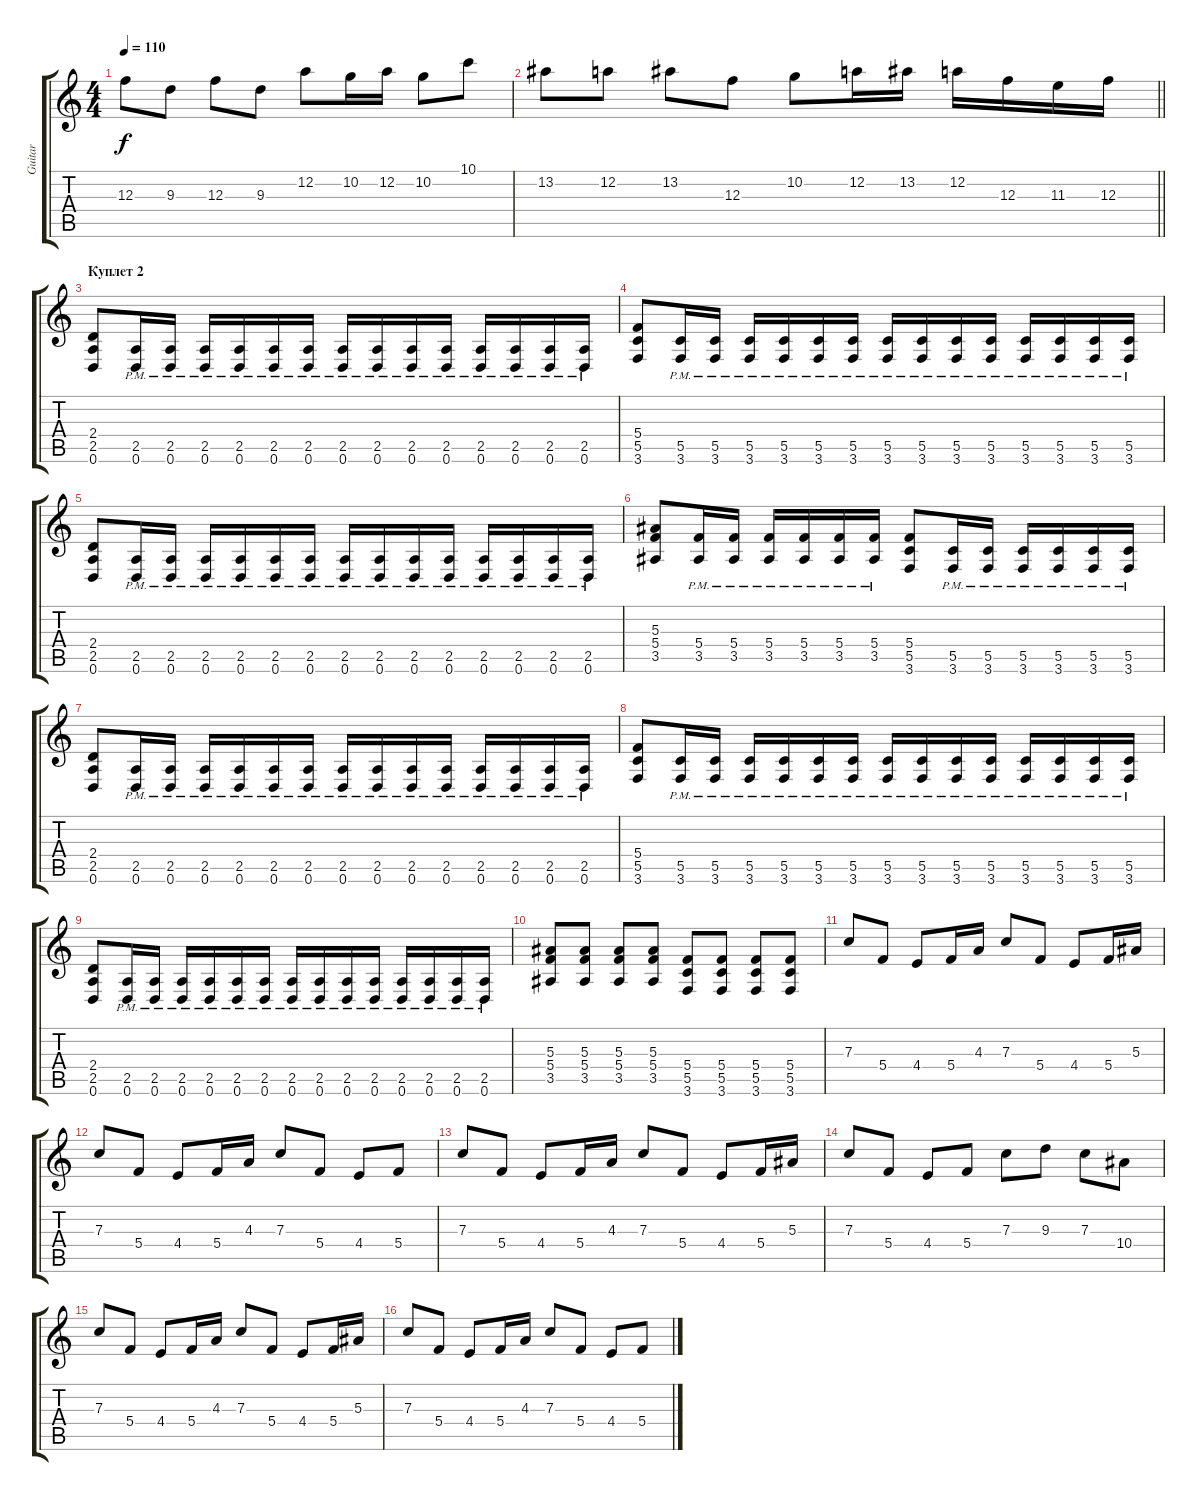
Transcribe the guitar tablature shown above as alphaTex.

\track ("Guitar" "Guitar") {instrument electricguitarclean}
\staff {score tabs}
\tuning (D4 A3 F3 C3 G2 D2) {hide}
\ts (4 4)
\tempo 110
\clef g2
\ks c
12.3.8{dy f} 9.3.8 12.3.8 9.3.8 12.2.8 10.2.16 12.2.16 10.2.8 10.1.8 |
\barLineRight lightlight
13.2.8 12.2.8 13.2.8 12.3.8 10.2.8 12.2.16 13.2.16 12.2.16 12.3.16 11.3.16 12.3.16 |
\section ("" "Куплет 2")
(2.4 2.5 0.6).8 (2.5{pm} 0.6{pm}).16 (2.5{pm} 0.6{pm}).16 (2.5{pm} 0.6{pm}).16 (2.5{pm} 0.6{pm}).16 (2.5{pm} 0.6{pm}).16 (2.5{pm} 0.6{pm}).16 (2.5{pm} 0.6{pm}).16 (2.5{pm} 0.6{pm}).16 (2.5{pm} 0.6{pm}).16 (2.5{pm} 0.6{pm}).16 (2.5{pm} 0.6{pm}).16 (2.5{pm} 0.6{pm}).16 (2.5{pm} 0.6{pm}).16 (2.5{pm} 0.6{pm}).16 |
(5.4 5.5 3.6).8 (5.5{pm} 3.6{pm}).16 (5.5{pm} 3.6{pm}).16 (5.5{pm} 3.6{pm}).16 (5.5{pm} 3.6{pm}).16 (5.5{pm} 3.6{pm}).16 (5.5{pm} 3.6{pm}).16 (5.5{pm} 3.6{pm}).16 (5.5{pm} 3.6{pm}).16 (5.5{pm} 3.6{pm}).16 (5.5{pm} 3.6{pm}).16 (5.5{pm} 3.6{pm}).16 (5.5{pm} 3.6{pm}).16 (5.5{pm} 3.6{pm}).16 (5.5{pm} 3.6{pm}).16 |
(2.4 2.5 0.6).8 (2.5{pm} 0.6{pm}).16 (2.5{pm} 0.6{pm}).16 (2.5{pm} 0.6{pm}).16 (2.5{pm} 0.6{pm}).16 (2.5{pm} 0.6{pm}).16 (2.5{pm} 0.6{pm}).16 (2.5{pm} 0.6{pm}).16 (2.5{pm} 0.6{pm}).16 (2.5{pm} 0.6{pm}).16 (2.5{pm} 0.6{pm}).16 (2.5{pm} 0.6{pm}).16 (2.5{pm} 0.6{pm}).16 (2.5{pm} 0.6{pm}).16 (2.5{pm} 0.6{pm}).16 |
(5.3 5.4 3.5).8 (5.4{pm} 3.5{pm}).16 (5.4{pm} 3.5{pm}).16 (5.4{pm} 3.5{pm}).16 (5.4{pm} 3.5{pm}).16 (5.4{pm} 3.5{pm}).16 (5.4{pm} 3.5{pm}).16 (5.4 5.5 3.6).8 (5.5{pm} 3.6{pm}).16 (5.5{pm} 3.6{pm}).16 (5.5{pm} 3.6{pm}).16 (5.5{pm} 3.6{pm}).16 (5.5{pm} 3.6{pm}).16 (5.5{pm} 3.6{pm}).16 |
(2.4 2.5 0.6).8 (2.5{pm} 0.6{pm}).16 (2.5{pm} 0.6{pm}).16 (2.5{pm} 0.6{pm}).16 (2.5{pm} 0.6{pm}).16 (2.5{pm} 0.6{pm}).16 (2.5{pm} 0.6{pm}).16 (2.5{pm} 0.6{pm}).16 (2.5{pm} 0.6{pm}).16 (2.5{pm} 0.6{pm}).16 (2.5{pm} 0.6{pm}).16 (2.5{pm} 0.6{pm}).16 (2.5{pm} 0.6{pm}).16 (2.5{pm} 0.6{pm}).16 (2.5{pm} 0.6{pm}).16 |
(5.4 5.5 3.6).8 (5.5{pm} 3.6{pm}).16 (5.5{pm} 3.6{pm}).16 (5.5{pm} 3.6{pm}).16 (5.5{pm} 3.6{pm}).16 (5.5{pm} 3.6{pm}).16 (5.5{pm} 3.6{pm}).16 (5.5{pm} 3.6{pm}).16 (5.5{pm} 3.6{pm}).16 (5.5{pm} 3.6{pm}).16 (5.5{pm} 3.6{pm}).16 (5.5{pm} 3.6{pm}).16 (5.5{pm} 3.6{pm}).16 (5.5{pm} 3.6{pm}).16 (5.5{pm} 3.6{pm}).16 |
(2.4 2.5 0.6).8 (2.5{pm} 0.6{pm}).16 (2.5{pm} 0.6{pm}).16 (2.5{pm} 0.6{pm}).16 (2.5{pm} 0.6{pm}).16 (2.5{pm} 0.6{pm}).16 (2.5{pm} 0.6{pm}).16 (2.5{pm} 0.6{pm}).16 (2.5{pm} 0.6{pm}).16 (2.5{pm} 0.6{pm}).16 (2.5{pm} 0.6{pm}).16 (2.5{pm} 0.6{pm}).16 (2.5{pm} 0.6{pm}).16 (2.5{pm} 0.6{pm}).16 (2.5{pm} 0.6{pm}).16 |
(5.3 5.4 3.5).8 (5.3 5.4 3.5).8 (5.3 5.4 3.5).8 (5.3 5.4 3.5).8 (5.4 5.5 3.6).8 (5.4 5.5 3.6).8 (5.4 5.5 3.6).8 (5.4 5.5 3.6).8 |
7.3.8 5.4.8 4.4.8 5.4.16 4.3.16 7.3.8 5.4.8 4.4.8 5.4.16 5.3.16 |
7.3.8 5.4.8 4.4.8 5.4.16 4.3.16 7.3.8 5.4.8 4.4.8 5.4.8 |
7.3.8 5.4.8 4.4.8 5.4.16 4.3.16 7.3.8 5.4.8 4.4.8 5.4.16 5.3.16 |
7.3.8 5.4.8 4.4.8 5.4.8 7.3.8 9.3.8 7.3.8 10.4.8 |
7.3.8 5.4.8 4.4.8 5.4.16 4.3.16 7.3.8 5.4.8 4.4.8 5.4.16 5.3.16 |
7.3.8 5.4.8 4.4.8 5.4.16 4.3.16 7.3.8 5.4.8 4.4.8 5.4.8
